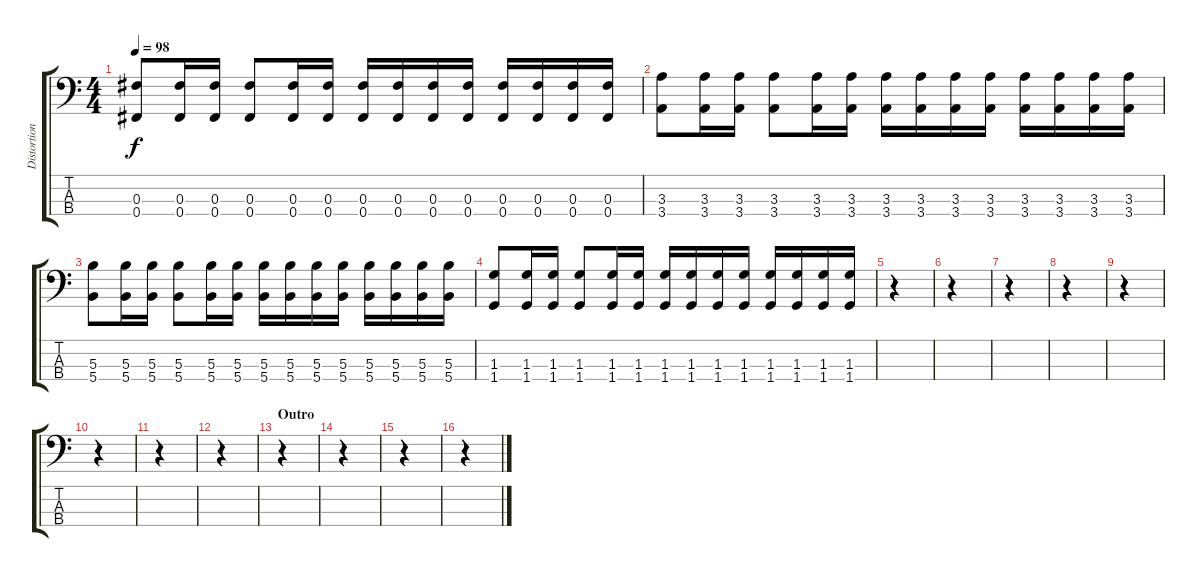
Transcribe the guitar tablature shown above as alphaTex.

\track ("Distortion Guitar2" "Distortion") {instrument distortionguitar}
\staff {score tabs}
\tuning (E3 B2 Gb2 Gb1) {hide}
\ts (4 4)
\tempo 98
\clef f4
\ks c
(0.3 0.4).8{dy f} (0.3 0.4).16 (0.3 0.4).16 (0.3 0.4).8 (0.3 0.4).16 (0.3 0.4).16 (0.3 0.4).16 (0.3 0.4).16 (0.3 0.4).16 (0.3 0.4).16 (0.3 0.4).16 (0.3 0.4).16 (0.3 0.4).16 (0.3 0.4).16 |
(3.3 3.4).8 (3.3 3.4).16 (3.3 3.4).16 (3.3 3.4).8 (3.3 3.4).16 (3.3 3.4).16 (3.3 3.4).16 (3.3 3.4).16 (3.3 3.4).16 (3.3 3.4).16 (3.3 3.4).16 (3.3 3.4).16 (3.3 3.4).16 (3.3 3.4).16 |
(5.3 5.4).8 (5.3 5.4).16 (5.3 5.4).16 (5.3 5.4).8 (5.3 5.4).16 (5.3 5.4).16 (5.3 5.4).16 (5.3 5.4).16 (5.3 5.4).16 (5.3 5.4).16 (5.3 5.4).16 (5.3 5.4).16 (5.3 5.4).16 (5.3 5.4).16 |
(1.3 1.4).8 (1.3 1.4).16 (1.3 1.4).16 (1.3 1.4).8 (1.3 1.4).16 (1.3 1.4).16 (1.3 1.4).16 (1.3 1.4).16 (1.3 1.4).16 (1.3 1.4).16 (1.3 1.4).16 (1.3 1.4).16 (1.3 1.4).16 (1.3 1.4).16 |
r.4 |
r.4 |
r.4 |
r.4 |
r.4 |
r.4 |
r.4 |
r.4 |
\section ("" "Outro")
r.4 |
r.4 |
r.4 |
r.4
